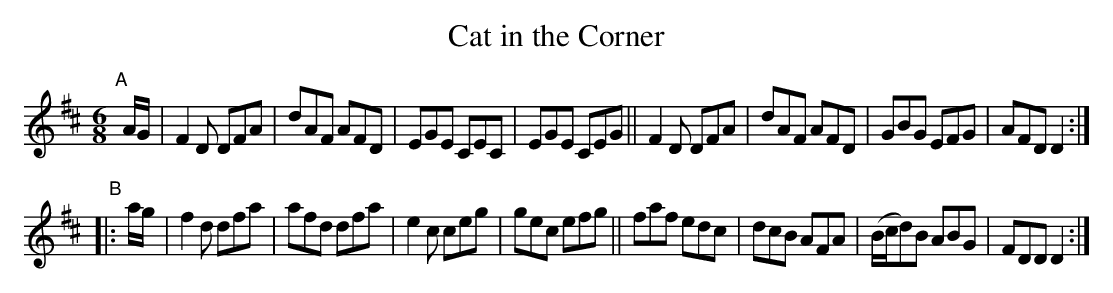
X:1
T: Cat in the Corner
M: 6/8
L: 1/8
K: D
"^A"[|] A/G/ |\
F2D DFA | dAF AFD | EGE CEC | EGE CEG ||\
F2D DFA | dAF AFD | GBG EFG | AFD D2 :|
"^B"|: a/g/ |\
f2d dfa | afd dfa | e2c ceg | gec efg ||\
faf edc | dcB AFA | (B/c/d)B ABG | FDD D2 :|
